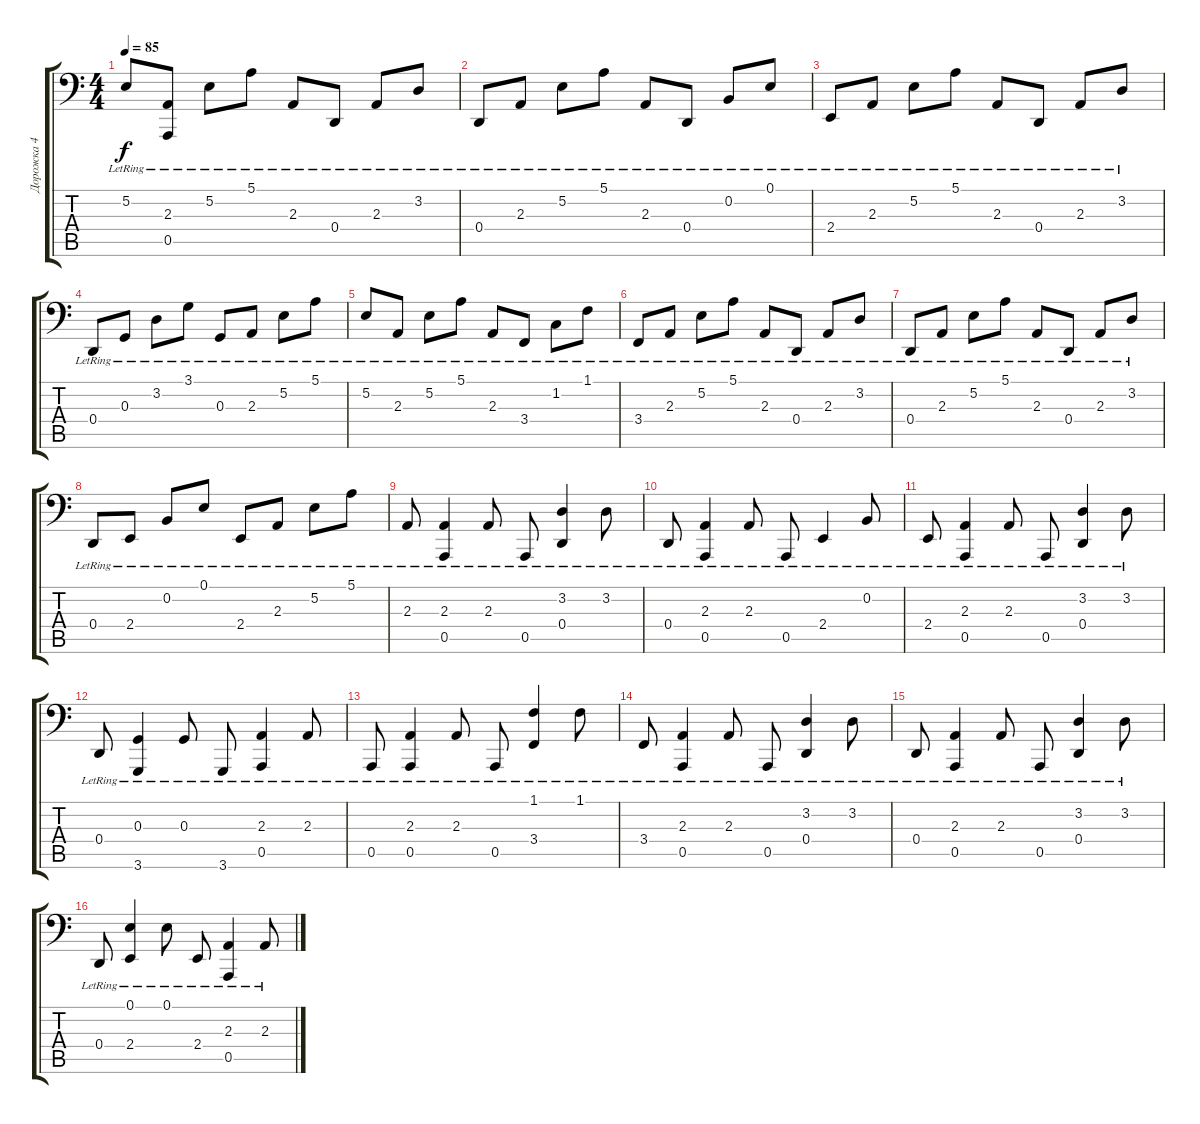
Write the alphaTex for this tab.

\track ("Дорожка 4" "Дорожка 4") {solo instrument acousticgrandpiano}
\staff {score tabs}
\tuning (E3 B2 G2 D2 A1 E1) {hide}
\ts (4 4)
\tempo 85
\clef f4
\ks c
5.2{lr}.8{dy f} (2.3{lr} 0.5{lr}).8 5.2{lr}.8 5.1{lr}.8 2.3{lr}.8 0.4{lr}.8 2.3{lr}.8 3.2{lr}.8 |
0.4{lr}.8 2.3{lr}.8 5.2{lr}.8 5.1{lr}.8 2.3{lr}.8 0.4{lr}.8 0.2{lr}.8 0.1{lr}.8 |
2.4{lr}.8 2.3{lr}.8 5.2{lr}.8 5.1{lr}.8 2.3{lr}.8 0.4{lr}.8 2.3{lr}.8 3.2{lr}.8 |
0.4{lr}.8 0.3{lr}.8 3.2{lr}.8 3.1{lr}.8 0.3{lr}.8 2.3{lr}.8 5.2{lr}.8 5.1{lr}.8 |
5.2{lr}.8 2.3{lr}.8 5.2{lr}.8 5.1{lr}.8 2.3{lr}.8 3.4{lr}.8 1.2{lr}.8 1.1{lr}.8 |
3.4{lr}.8 2.3{lr}.8 5.2{lr}.8 5.1{lr}.8 2.3{lr}.8 0.4{lr}.8 2.3{lr}.8 3.2{lr}.8 |
0.4{lr}.8 2.3{lr}.8 5.2{lr}.8 5.1{lr}.8 2.3{lr}.8 0.4{lr}.8 2.3{lr}.8 3.2{lr}.8 |
0.4{lr}.8 2.4{lr}.8 0.2{lr}.8 0.1{lr}.8 2.4{lr}.8 2.3{lr}.8 5.2{lr}.8 5.1{lr}.8 |
2.3{lr}.8 (2.3{lr} 0.5{lr}).4 2.3{lr}.8 0.5{lr}.8 (3.2{lr} 0.4{lr}).4 3.2{lr}.8 |
0.4{lr}.8 (2.3{lr} 0.5{lr}).4 2.3{lr}.8 0.5{lr}.8 2.4{lr}.4 0.2{lr}.8 |
2.4{lr}.8 (2.3{lr} 0.5{lr}).4 2.3{lr}.8 0.5{lr}.8 (3.2{lr} 0.4{lr}).4 3.2{lr}.8 |
0.4{lr}.8 (0.3{lr} 3.6{lr}).4 0.3{lr}.8 3.6{lr}.8 (2.3{lr} 0.5{lr}).4 2.3{lr}.8 |
0.5{lr}.8 (2.3{lr} 0.5{lr}).4 2.3{lr}.8 0.5{lr}.8 (1.1{lr} 3.4{lr}).4 1.1{lr}.8 |
3.4{lr}.8 (2.3{lr} 0.5{lr}).4 2.3{lr}.8 0.5{lr}.8 (3.2{lr} 0.4{lr}).4 3.2{lr}.8 |
0.4{lr}.8 (2.3{lr} 0.5{lr}).4 2.3{lr}.8 0.5{lr}.8 (3.2{lr} 0.4{lr}).4 3.2{lr}.8 |
0.4{lr}.8 (0.1{lr} 2.4{lr}).4 0.1{lr}.8 2.4{lr}.8 (2.3{lr} 0.5{lr}).4 2.3{lr}.8
